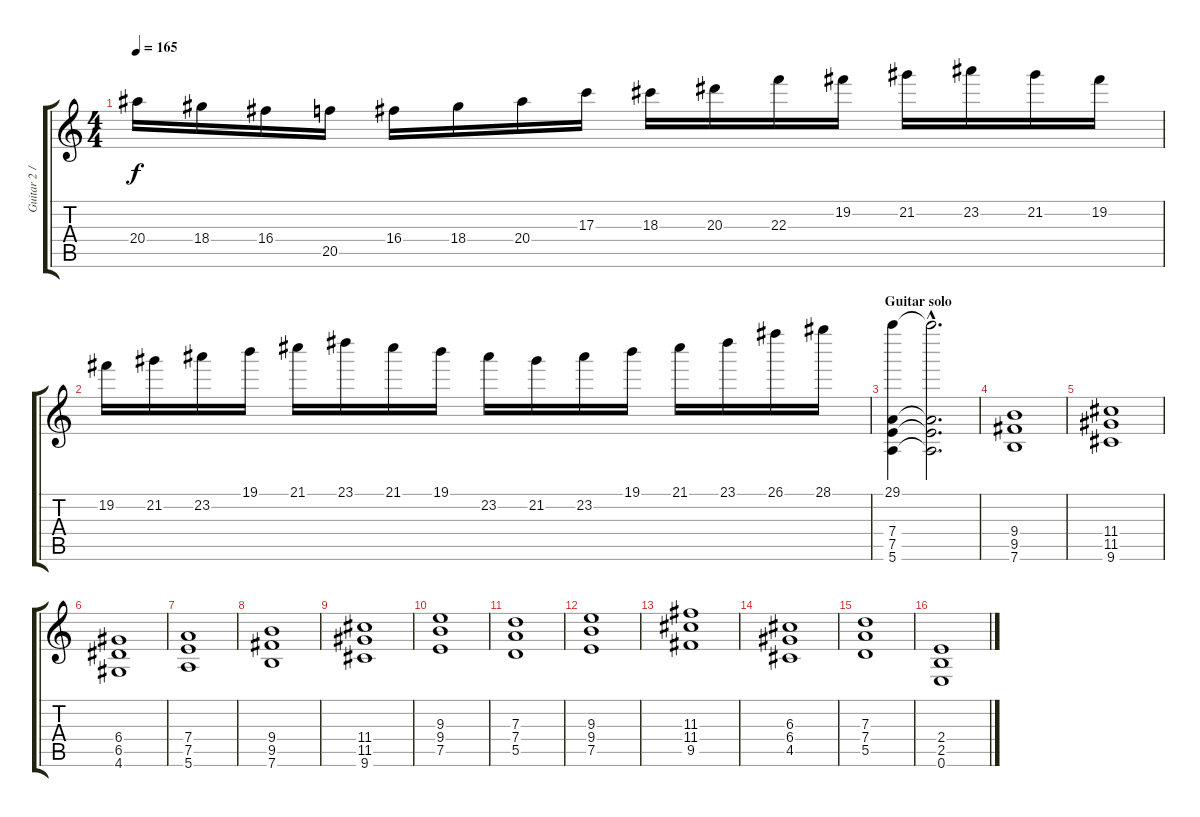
\track ("Guitar 2 / Keyboard solo" "Guitar 2 /") {instrument distortionguitar}
\staff {score tabs}
\tuning (E4 B3 G3 D3 A2 E2) {hide}
\ts (4 4)
\tempo 165
\clef g2
\ks c
20.4.16{dy f} 18.4.16 16.4.16 20.5.16 16.4.16 18.4.16 20.4.16 17.3.16 18.3.16 20.3.16 22.3.16 19.2.16 21.2.16 23.2.16 21.2.16 19.2.16 |
19.2.16 21.2.16 23.2.16 19.1.16 21.1.16 23.1.16 21.1.16 19.1.16 23.2.16 21.2.16 23.2.16 19.1.16 21.1.16 23.1.16 26.1.16 28.1.16 |
\section ("" "Guitar solo")
(29.1 7.4 7.5 5.6).4{instrument distortionguitar} (29.1{hac t} 7.4{hac t} 7.5{hac t} 5.6{hac t}).2{d} |
(9.4 9.5 7.6).1{volume 13} |
(11.4 11.5 9.6).1 |
(6.4 6.5 4.6).1 |
(7.4 7.5 5.6).1 |
(9.4 9.5 7.6).1 |
(11.4 11.5 9.6).1 |
(9.3 9.4 7.5).1 |
(7.3 7.4 5.5).1 |
(9.3 9.4 7.5).1 |
(11.3 11.4 9.5).1 |
(6.3 6.4 4.5).1 |
(7.3 7.4 5.5).1 |
(2.4 2.5 0.6).1
